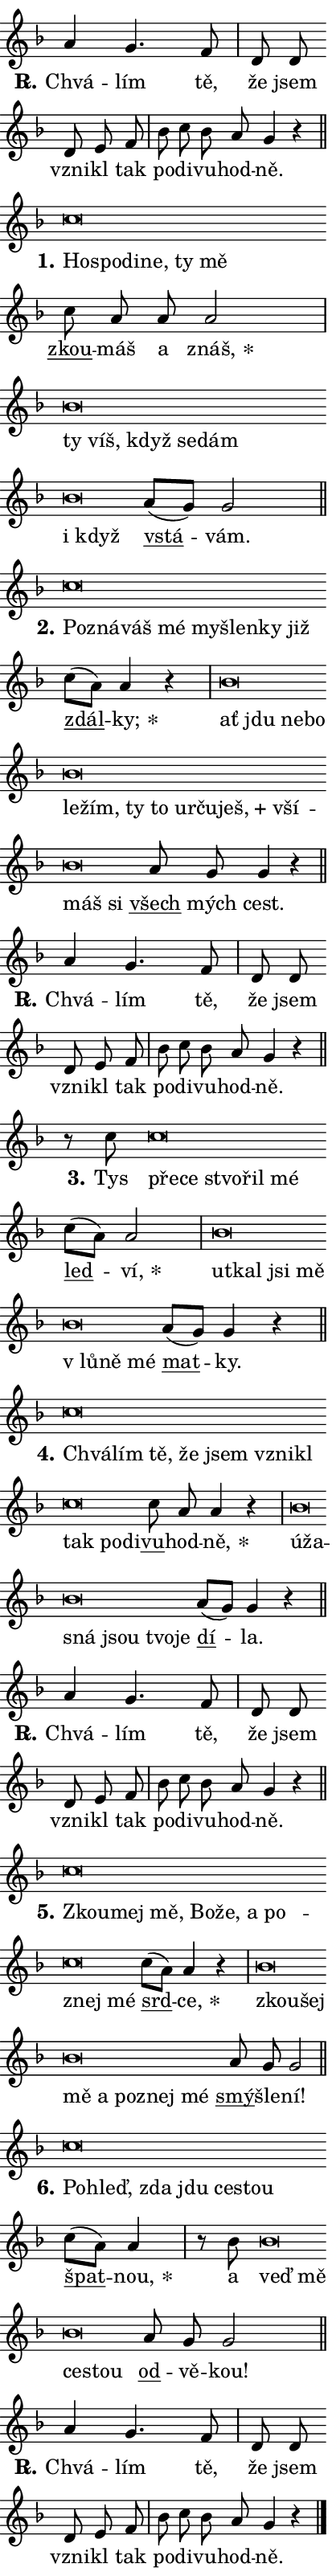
\version "2.24.0"
\header { tagline = "" }
\paper {
  indent = 0\cm
  top-margin = 0\cm
  right-margin = 0.13\cm % to fit lyric hyphens
  bottom-margin = 0\cm
  left-margin = 0\cm
  paper-width = 7\cm
  page-breaking = #ly:one-page-breaking
  system-system-spacing.basic-distance = #11
  score-system-spacing.basic-distance = #11
  ragged-last = ##f
}


%% Author: Thomas Morley
%% https://lists.gnu.org/archive/html/lilypond-user/2020-05/msg00002.html
#(define (line-position grob)
"Returns position of @var[grob} in current system:
   @code{'start}, if at first time-step
   @code{'end}, if at last time-step
   @code{'middle} otherwise
"
  (let* ((col (ly:item-get-column grob))
         (ln (ly:grob-object col 'left-neighbor))
         (rn (ly:grob-object col 'right-neighbor))
         (col-to-check-left (if (ly:grob? ln) ln col))
         (col-to-check-right (if (ly:grob? rn) rn col))
         (break-dir-left
           (and
             (ly:grob-property col-to-check-left 'non-musical #f)
             (ly:item-break-dir col-to-check-left)))
         (break-dir-right
           (and
             (ly:grob-property col-to-check-right 'non-musical #f)
             (ly:item-break-dir col-to-check-right))))
        (cond ((eqv? 1 break-dir-left) 'start)
              ((eqv? -1 break-dir-right) 'end)
              (else 'middle))))

#(define (tranparent-at-line-position vctor)
  (lambda (grob)
  "Relying on @code{line-position} select the relevant enry from @var{vctor}.
Used to determine transparency,"
    (case (line-position grob)
      ((end) (not (vector-ref vctor 0)))
      ((middle) (not (vector-ref vctor 1)))
      ((start) (not (vector-ref vctor 2))))))

noteHeadBreakVisibility =
#(define-music-function (break-visibility)(vector?)
"Makes @code{NoteHead}s transparent relying on @var{break-visibility}"
#{
  \override NoteHead.transparent =
    #(tranparent-at-line-position break-visibility)
#})

#(define delete-ledgers-for-transparent-note-heads
  (lambda (grob)
    "Reads whether a @code{NoteHead} is transparent.
If so this @code{NoteHead} is removed from @code{'note-heads} from
@var{grob}, which is supposed to be @code{LedgerLineSpanner}.
As a result ledgers are not printed for this @code{NoteHead}"
    (let* ((nhds-array (ly:grob-object grob 'note-heads))
           (nhds-list
             (if (ly:grob-array? nhds-array)
                 (ly:grob-array->list nhds-array)
                 '()))
           ;; Relies on the transparent-property being done before
           ;; Staff.LedgerLineSpanner.after-line-breaking is executed.
           ;; This is fragile ...
           (to-keep
             (remove
               (lambda (nhd)
                 (ly:grob-property nhd 'transparent #f))
               nhds-list)))
      ;; TODO find a better method to iterate over grob-arrays, similiar
      ;; to filter/remove etc for lists
      ;; For now rebuilt from scratch
      (set! (ly:grob-object grob 'note-heads)  '())
      (for-each
        (lambda (nhd)
          (ly:pointer-group-interface::add-grob grob 'note-heads nhd))
        to-keep))))

squashNotes = {
  \override NoteHead.X-extent = #'(-0.2 . 0.2)
  \override NoteHead.Y-extent = #'(-0.75 . 0)
  \override NoteHead.stencil =
    #(lambda (grob)
       (let ((pos (ly:grob-property grob 'staff-position)))
         (begin
           (if (< pos -7) (display "ERROR: Lower brevis then expected\n") (display "OK: Expected brevis position\n"))
           (if (<= pos -6) ly:text-interface::print ly:note-head::print))))
}
unSquashNotes = {
  \revert NoteHead.X-extent
  \revert NoteHead.Y-extent
  \revert NoteHead.stencil
}

hideNotes = \noteHeadBreakVisibility #begin-of-line-visible
unHideNotes = \noteHeadBreakVisibility #all-visible

% work-around for resetting accidentals
% https://lilypond.org/doc/v2.23/Documentation/notation/displaying-rhythms#unmetered-music
cadenzaMeasure = {
  \cadenzaOff
  \partial 1024 s1024
  \cadenzaOn
}

#(define-markup-command (accent layout props text) (markup?)
  "Underline accented syllable"
  (interpret-markup layout props
    #{\markup \override #'(offset . 4.3) \underline { #text }#}))

responsum = \markup \concat {
  "R" \hspace #-1.05 \path #0.1 #'((moveto 0 0.07) (lineto 0.9 0.8)) \hspace #0.05 "."
}

spaceSize = #0.6828661417322834 % exact space size for TeX Gyre Schola

\layout {
  \context {
    \Staff
    \remove "Time_signature_engraver"
    \override LedgerLineSpanner.after-line-breaking = #delete-ledgers-for-transparent-note-heads
  }
  \context {
    \Lyrics {
      \override LyricSpace.minimum-distance = \spaceSize
      \override LyricText.font-name = #"TeX Gyre Schola"
      \override LyricText.font-size = 1
      \override StanzaNumber.font-name = #"TeX Gyre Schola Bold"
      \override StanzaNumber.font-size = 1
    }
  }
  \context {
    \Score 
    \override NoteHead.text =
      #(lambda (grob) 
        (let ((pos (ly:grob-property grob 'staff-position)))
          #{\markup {
            \combine
              \halign #-0.55 \raise #(if (= pos -6) 0 0.5) \override #'(thickness . 2) \draw-line #'(3.2 . 0)
              \musicglyph "noteheads.sM1"
          }#}))
  }
}

% magnetic-lyrics.ily
%
%   written by
%     Jean Abou Samra <jean@abou-samra.fr>
%     Werner Lemberg <wl@gnu.org>
%
%   adapted by
%     Jiri Hon <jiri.hon@gmail.com>
%
% Version 2022-Apr-15

% https://www.mail-archive.com/lilypond-user@gnu.org/msg149350.html

#(define (Left_hyphen_pointer_engraver context)
   "Collect syllable-hyphen-syllable occurrences in lyrics and store
them in properties.  This engraver only looks to the left.  For
example, if the lyrics input is @code{foo -- bar}, it does the
following.

@itemize @bullet
@item
Set the @code{text} property of the @code{LyricHyphen} grob between
@q{foo} and @q{bar} to @code{foo}.

@item
Set the @code{left-hyphen} property of the @code{LyricText} grob with
text @q{foo} to the @code{LyricHyphen} grob between @q{foo} and
@q{bar}.
@end itemize

Use this auxiliary engraver in combination with the
@code{lyric-@/text::@/apply-@/magnetic-@/offset!} hook."
   (let ((hyphen #f)
         (text #f))
     (make-engraver
      (acknowledgers
       ((lyric-syllable-interface engraver grob source-engraver)
        (set! text grob)))
      (end-acknowledgers
       ((lyric-hyphen-interface engraver grob source-engraver)
        ;(when (not (grob::has-interface grob 'lyric-space-interface))
          (set! hyphen grob)));)
      ((stop-translation-timestep engraver)
       (when (and text hyphen)
         (ly:grob-set-object! text 'left-hyphen hyphen))
       (set! text #f)
       (set! hyphen #f)))))

#(define (lyric-text::apply-magnetic-offset! grob)
   "If the space between two syllables is less than the value in
property @code{LyricText@/.details@/.squash-threshold}, move the right
syllable to the left so that it gets concatenated with the left
syllable.

Use this function as a hook for
@code{LyricText@/.after-@/line-@/breaking} if the
@code{Left_@/hyphen_@/pointer_@/engraver} is active."
   (let ((hyphen (ly:grob-object grob 'left-hyphen #f)))
     (when hyphen
       (let ((left-text (ly:spanner-bound hyphen LEFT)))
         (when (grob::has-interface left-text 'lyric-syllable-interface)
           (let* ((common (ly:grob-common-refpoint grob left-text X))
                  (this-x-ext (ly:grob-extent grob common X))
                  (left-x-ext
                   (begin
                     ;; Trigger magnetism for left-text.
                     (ly:grob-property left-text 'after-line-breaking)
                     (ly:grob-extent left-text common X)))
                  ;; `delta` is the gap width between two syllables.
                  (delta (- (interval-start this-x-ext)
                            (interval-end left-x-ext)))
                  (details (ly:grob-property grob 'details))
                  (threshold (assoc-get 'squash-threshold details 0.2)))
             (when (< delta threshold)
               (let* (;; We have to manipulate the input text so that
                      ;; ligatures crossing syllable boundaries are not
                      ;; disabled.  For languages based on the Latin
                      ;; script this is essentially a beautification.
                      ;; However, for non-Western scripts it can be a
                      ;; necessity.
                      (lt (ly:grob-property left-text 'text))
                      (rt (ly:grob-property grob 'text))
                      (is-space (grob::has-interface hyphen 'lyric-space-interface))
                      (space (if is-space " " ""))
                      (extra-delta (if is-space spaceSize 0))
                      ;; Append new syllable.
                      (ltrt-space (if (and (string? lt) (string? rt))
                                (string-append lt space rt)
                                (make-concat-markup (list lt space rt))))
                      ;; Right-align `ltrt` to the right side.
                      (ltrt-space-markup (grob-interpret-markup
                               grob
                               (make-translate-markup
                                (cons (interval-length this-x-ext) 0)
                                (make-right-align-markup ltrt-space)))))
                 (begin
                   ;; Don't print `left-text`.
                   (ly:grob-set-property! left-text 'stencil #f)
                   ;; Set text and stencil (which holds all collected
                   ;; syllables so far) and shift it to the left.
                   (ly:grob-set-property! grob 'text ltrt-space)
                   (ly:grob-set-property! grob 'stencil ltrt-space-markup)
                   (ly:grob-translate-axis! grob (- (- delta extra-delta)) X))))))))))


#(define (lyric-hyphen::displace-bounds-first grob)
   ;; Make very sure this callback isn't triggered too early.
   (let ((left (ly:spanner-bound grob LEFT))
         (right (ly:spanner-bound grob RIGHT)))
     (ly:grob-property left 'after-line-breaking)
     (ly:grob-property right 'after-line-breaking)
     (ly:lyric-hyphen::print grob)))

squashThreshold = #0.4

\layout {
  \context {
    \Lyrics
    \consists #Left_hyphen_pointer_engraver
    \override LyricText.after-line-breaking =
      #lyric-text::apply-magnetic-offset!
    \override LyricHyphen.stencil = #lyric-hyphen::displace-bounds-first
    \override LyricText.details.squash-threshold = \squashThreshold
    \override LyricHyphen.minimum-distance = 0
    \override LyricHyphen.minimum-length = \squashThreshold
  }
}

squashText = \override LyricText.details.squash-threshold = 9999
unSquashText = \override LyricText.details.squash-threshold = \squashThreshold

leftText = \override LyricText.self-alignment-X = #LEFT
unLeftText = \revert LyricText.self-alignment-X

starOffset = #(lambda (grob) 
                (let ((x_offset (ly:self-alignment-interface::aligned-on-x-parent grob)))
                  (if (= x_offset 0) 0 (+ x_offset 1.2))))

star = #(define-music-function (syllable)(string?)
"Append star separator at the end of a syllable"
#{
  \once \override LyricText.X-offset = #starOffset
  \lyricmode { \markup {
    #syllable
    \override #'((font-name . "TeX Gyre Schola Bold")) \hspace #0.2 \lower #0.65 \larger "*"
  } }
#})

starAccent = #(define-music-function (syllable)(string?)
"Append star separator at the end of a syllable and make accent"
#{
  \once \override LyricText.X-offset = #starOffset
  \lyricmode { \markup {
    \accent #syllable
    \override #'((font-name . "TeX Gyre Schola Bold")) \hspace #0.2 \lower #0.65 \larger "*"
  } }
#})

breath = #(define-music-function (syllable)(string?)
"Append breathing indicator at the end of a syllable"
#{
  \lyricmode { \markup { #syllable "+" } }
#})

optionalBreath = #(define-music-function (syllable)(string?)
"Append optional breathing indicator at the end of a syllable"
#{
  \lyricmode { \markup { #syllable "(+)" } }
#})


\score {
    <<
        \new Voice = "melody" { \cadenzaOn \key f \major \relative { a'4 g4. f8 \cadenzaMeasure \bar "|" d d \bar "" d e f \cadenzaMeasure \bar "|" bes c bes a g4 r \cadenzaMeasure \bar "||" \break } }
        \new Lyrics \lyricsto "melody" { \lyricmode { \set stanza = \responsum
Chvá -- lím tě, že jsem vzni -- kl tak po -- di -- vu -- hod -- ně. } }
    >>
    \layout {}
}

\score {
    <<
        \new Voice = "melody" { \cadenzaOn \key f \major \relative { \squashNotes c''\breve*1/16 \hideNotes \breve*1/16 \bar "" \breve*1/16 \bar "" \breve*1/16 \bar "" \breve*1/16 \breve*1/16 \bar "" \unHideNotes \unSquashNotes \bar "" c8 a a a2 \cadenzaMeasure \bar "|" \squashNotes bes\breve*1/16 \hideNotes \breve*1/16 \bar "" \breve*1/16 \bar "" \breve*1/16 \bar "" \breve*1/16 \bar "" \breve*1/16 \breve*1/16 \bar "" \unHideNotes \unSquashNotes \bar "" a8[( g)] g2 \cadenzaMeasure \bar "||" \break } }
        \new Lyrics \lyricsto "melody" { \lyricmode { \set stanza = "1."
\leftText Ho -- \squashText spo -- di -- ne, ty mě \unLeftText \unSquashText \markup \accent zkou -- máš a \star znáš, \leftText ty \squashText víš, když se -- dám i když \unLeftText \unSquashText \markup \accent vstá -- vám. } }
    >>
    \layout {}
}

\score {
    <<
        \new Voice = "melody" { \cadenzaOn \key f \major \relative { \squashNotes c''\breve*1/16 \hideNotes \breve*1/16 \bar "" \breve*1/16 \bar "" \breve*1/16 \bar "" \breve*1/16 \bar "" \breve*1/16 \bar "" \breve*1/16 \breve*1/16 \bar "" \unHideNotes \unSquashNotes \bar "" c8[( a)] a4 r \cadenzaMeasure \bar "|" \squashNotes bes\breve*1/16 \hideNotes \breve*1/16 \bar "" \breve*1/16 \bar "" \breve*1/16 \bar "" \breve*1/16 \bar "" \breve*1/16 \bar "" \breve*1/16 \bar "" \breve*1/16 \bar "" \breve*1/16 \bar "" \breve*1/16 \bar "" \breve*1/16 \bar "" \breve*1/16 \bar "" \breve*1/16 \breve*1/16 \bar "" \unHideNotes \unSquashNotes \bar "" a8 g g4 r \cadenzaMeasure \bar "||" \break } }
        \new Lyrics \lyricsto "melody" { \lyricmode { \set stanza = "2."
\leftText Po -- \squashText zná -- váš mé my -- šlen -- ky již \unLeftText \unSquashText \markup \accent zdál -- \star ky; \leftText ať \squashText jdu ne -- bo le -- žím, ty to ur -- ču -- \breath "ješ," vší -- máš si \unLeftText \unSquashText \markup \accent všech mých cest. } }
    >>
    \layout {}
}

\score {
    <<
        \new Voice = "melody" { \cadenzaOn \key f \major \relative { a'4 g4. f8 \cadenzaMeasure \bar "|" d d \bar "" d e f \cadenzaMeasure \bar "|" bes c bes a g4 r \cadenzaMeasure \bar "||" \break } }
        \new Lyrics \lyricsto "melody" { \lyricmode { \set stanza = \responsum
Chvá -- lím tě, že jsem vzni -- kl tak po -- di -- vu -- hod -- ně. } }
    >>
    \layout {}
}

\score {
    <<
        \new Voice = "melody" { \cadenzaOn \key f \major \relative { r8 c''8 \squashNotes c\breve*1/16 \hideNotes \breve*1/16 \bar "" \breve*1/16 \bar "" \breve*1/16 \breve*1/16 \bar "" \unHideNotes \unSquashNotes \bar "" c8[( a)] a2 \cadenzaMeasure \bar "|" \squashNotes bes\breve*1/16 \hideNotes \breve*1/16 \bar "" \breve*1/16 \bar "" \breve*1/16 \bar "" \breve*1/16 \bar "" \breve*1/16 \breve*1/16 \bar "" \unHideNotes \unSquashNotes \bar "" a8[( g)] g4 r \cadenzaMeasure \bar "||" \break } }
        \new Lyrics \lyricsto "melody" { \lyricmode { \set stanza = "3."
Tys \leftText pře -- \squashText ce stvo -- řil mé \unLeftText \unSquashText \markup \accent led -- \star ví, \leftText ut -- \squashText kal jsi mě "v lů" -- ně mé \unLeftText \unSquashText \markup \accent mat -- ky. } }
    >>
    \layout {}
}

\score {
    <<
        \new Voice = "melody" { \cadenzaOn \key f \major \relative { \squashNotes c''\breve*1/16 \hideNotes \breve*1/16 \bar "" \breve*1/16 \bar "" \breve*1/16 \bar "" \breve*1/16 \bar "" \breve*1/16 \bar "" \breve*1/16 \bar "" \breve*1/16 \bar "" \breve*1/16 \breve*1/16 \bar "" \unHideNotes \unSquashNotes \bar "" c8 a a4 r \cadenzaMeasure \bar "|" \squashNotes bes\breve*1/16 \hideNotes \breve*1/16 \bar "" \breve*1/16 \bar "" \breve*1/16 \bar "" \breve*1/16 \breve*1/16 \bar "" \unHideNotes \unSquashNotes \bar "" a8[( g)] g4 r \cadenzaMeasure \bar "||" \break } }
        \new Lyrics \lyricsto "melody" { \lyricmode { \set stanza = "4."
\leftText Chvá -- \squashText lím tě, že jsem vzni -- kl tak po -- di -- \unLeftText \unSquashText \markup \accent vu -- hod -- \star ně, \leftText ú -- \squashText ža -- sná jsou tvo -- je \unLeftText \unSquashText \markup \accent dí -- la. } }
    >>
    \layout {}
}

\score {
    <<
        \new Voice = "melody" { \cadenzaOn \key f \major \relative { a'4 g4. f8 \cadenzaMeasure \bar "|" d d \bar "" d e f \cadenzaMeasure \bar "|" bes c bes a g4 r \cadenzaMeasure \bar "||" \break } }
        \new Lyrics \lyricsto "melody" { \lyricmode { \set stanza = \responsum
Chvá -- lím tě, že jsem vzni -- kl tak po -- di -- vu -- hod -- ně. } }
    >>
    \layout {}
}

\score {
    <<
        \new Voice = "melody" { \cadenzaOn \key f \major \relative { \squashNotes c''\breve*1/16 \hideNotes \breve*1/16 \bar "" \breve*1/16 \bar "" \breve*1/16 \bar "" \breve*1/16 \bar "" \breve*1/16 \bar "" \breve*1/16 \bar "" \breve*1/16 \breve*1/16 \bar "" \unHideNotes \unSquashNotes \bar "" c8[( a)] a4 r \cadenzaMeasure \bar "|" \squashNotes bes\breve*1/16 \hideNotes \breve*1/16 \bar "" \breve*1/16 \bar "" \breve*1/16 \bar "" \breve*1/16 \bar "" \breve*1/16 \breve*1/16 \bar "" \unHideNotes \unSquashNotes \bar "" a8 g g2 \cadenzaMeasure \bar "||" \break } }
        \new Lyrics \lyricsto "melody" { \lyricmode { \set stanza = "5."
\leftText Zkou -- \squashText mej mě, Bo -- že, a po -- znej mé \unLeftText \unSquashText \markup \accent srd -- \star ce, \leftText zkou -- \squashText šej mě a po -- znej mé \unLeftText \unSquashText \markup \accent smý -- šle -- ní! } }
    >>
    \layout {}
}

\score {
    <<
        \new Voice = "melody" { \cadenzaOn \key f \major \relative { \squashNotes c''\breve*1/16 \hideNotes \breve*1/16 \bar "" \breve*1/16 \bar "" \breve*1/16 \bar "" \breve*1/16 \breve*1/16 \bar "" \unHideNotes \unSquashNotes \bar "" c8[( a)] a4 \cadenzaMeasure \bar "|" r8 bes8 \squashNotes bes\breve*1/16 \hideNotes \breve*1/16 \bar "" \breve*1/16 \breve*1/16 \bar "" \unHideNotes \unSquashNotes \bar "" a8 g g2 \cadenzaMeasure \bar "||" \break } }
        \new Lyrics \lyricsto "melody" { \lyricmode { \set stanza = "6."
\leftText Po -- \squashText hleď, zda jdu ce -- stou \unLeftText \unSquashText \markup \accent špat -- \star nou, a \leftText veď \squashText mě ce -- stou \unLeftText \unSquashText \markup \accent od -- vě -- kou! } }
    >>
    \layout {}
}

\score {
    <<
        \new Voice = "melody" { \cadenzaOn \key f \major \relative { a'4 g4. f8 \cadenzaMeasure \bar "|" d d \bar "" d e f \cadenzaMeasure \bar "|" bes c bes a g4 r \cadenzaMeasure \bar "||" \break } \bar "|." }
        \new Lyrics \lyricsto "melody" { \lyricmode { \set stanza = \responsum
Chvá -- lím tě, že jsem vzni -- kl tak po -- di -- vu -- hod -- ně. } }
    >>
    \layout {}
}
